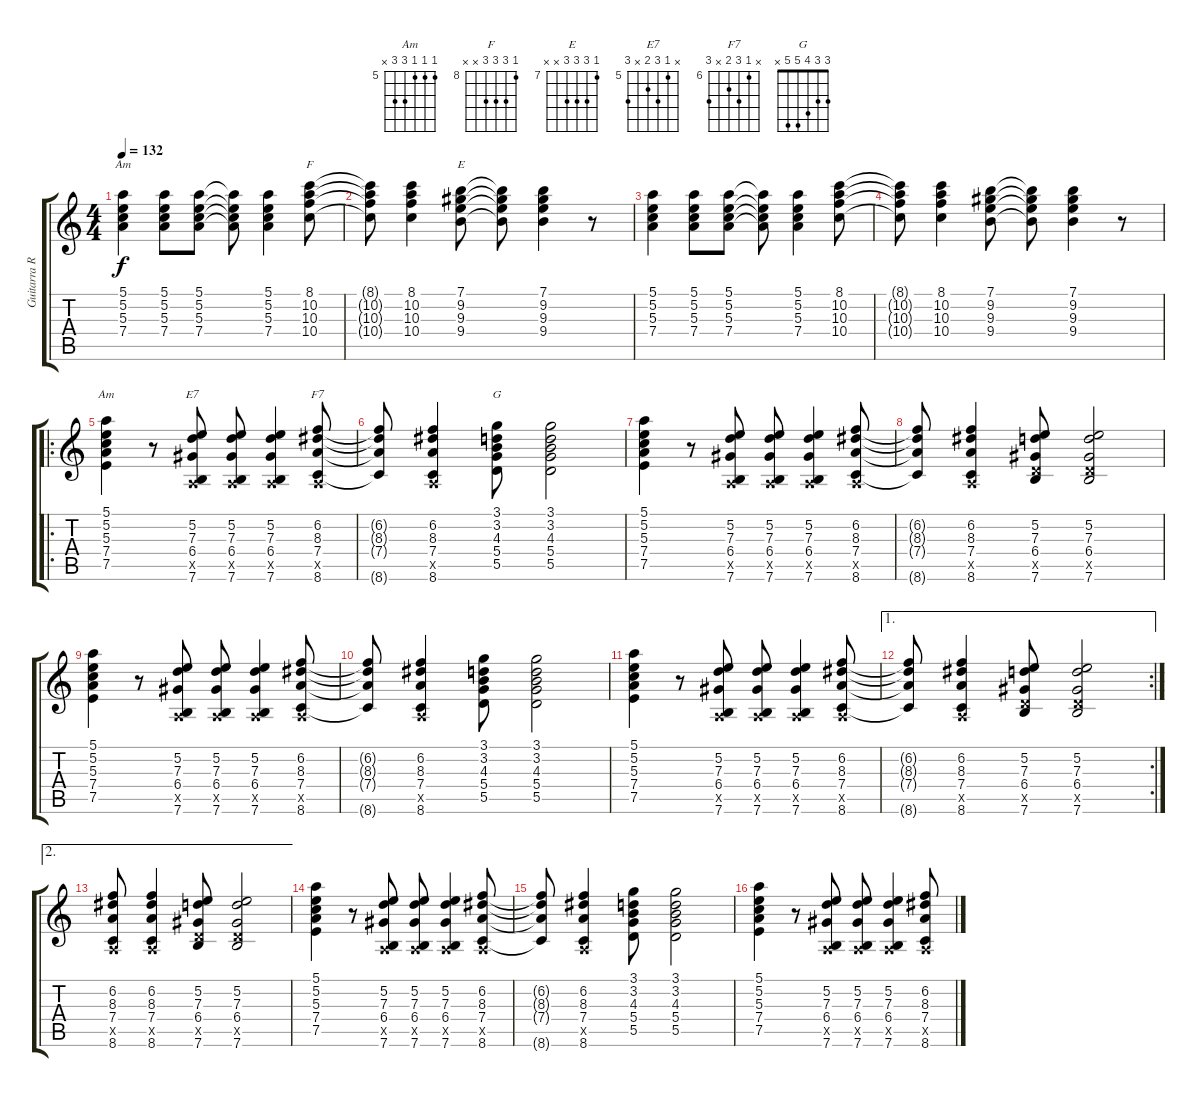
\track ("Guitarra Ritmica" "Guitarra R") {instrument electricguitarmuted}
\staff {score tabs}
\tuning (E4 B3 G3 D3 A2 E2) {hide}
\chord ("Am" 5 5 5 7 x x) {firstfret 5}
\chord ("F" 8 10 10 10 x x) {firstfret 8}
\chord ("E" 7 9 9 9 x x) {firstfret 7}
\chord ("Am" 5 5 5 7 7 x) {firstfret 5}
\chord ("E7" x 5 7 6 x 7) {firstfret 5}
\chord ("F7" x 6 8 7 x 8) {firstfret 6}
\chord ("G" 3 3 4 5 5 x)
\ts (4 4)
\tempo 132
\clef g2
\ks c
(5.1 5.2 5.3 7.4).4{ch "Am" dy f} (5.1 5.2 5.3 7.4).8 (5.1 5.2 5.3 7.4).8 (5.1{t} 5.2{t} 5.3{t} 7.4{t}).8 (5.1 5.2 5.3 7.4).4 (8.1 10.2 10.3 10.4).8{ch "F"} |
(8.1{t} 10.2{t} 10.3{t} 10.4{t}).8 (8.1 10.2 10.3 10.4).4 (7.1 9.2 9.3 9.4).8{ch "E"} (7.1{t} 9.2{t} 9.3{t} 9.4{t}).8 (7.1 9.2 9.3 9.4).4 r.8 |
(5.1 5.2 5.3 7.4).4 (5.1 5.2 5.3 7.4).8 (5.1 5.2 5.3 7.4).8 (5.1{t} 5.2{t} 5.3{t} 7.4{t}).8 (5.1 5.2 5.3 7.4).4 (8.1 10.2 10.3 10.4).8 |
(8.1{t} 10.2{t} 10.3{t} 10.4{t}).8 (8.1 10.2 10.3 10.4).4 (7.1 9.2 9.3 9.4).8 (7.1{t} 9.2{t} 9.3{t} 9.4{t}).8 (7.1 9.2 9.3 9.4).4 r.8 |
\ro
(5.1 5.2 5.3 7.4 7.5).4{ch "Am"} r.8 (5.2 7.3 6.4 0.5{x} 7.6).8{ch "E7"} (5.2 7.3 6.4 0.5{x} 7.6).8 (5.2 7.3 6.4 0.5{x} 7.6).4 (6.2 8.3 7.4 0.5{x} 8.6).8{ch "F7"} |
(6.2{t} 8.3{t} 7.4{t} 8.6{t}).8 (6.2 8.3 7.4 0.5{x} 8.6).4 (3.1 3.2 4.3 5.4 5.5).8{ch "G"} (3.1 3.2 4.3 5.4 5.5).2 |
(5.1 5.2 5.3 7.4 7.5).4 r.8 (5.2 7.3 6.4 0.5{x} 7.6).8 (5.2 7.3 6.4 0.5{x} 7.6).8 (5.2 7.3 6.4 0.5{x} 7.6).4 (6.2 8.3 7.4 0.5{x} 8.6).8 |
(6.2{t} 8.3{t} 7.4{t} 8.6{t}).8 (6.2 8.3 7.4 0.5{x} 8.6).4 (5.2 7.3 6.4 5.5{x} 7.6).8 (5.2 7.3 6.4 5.5{x} 7.6).2 |
(5.1 5.2 5.3 7.4 7.5).4 r.8 (5.2 7.3 6.4 0.5{x} 7.6).8 (5.2 7.3 6.4 0.5{x} 7.6).8 (5.2 7.3 6.4 0.5{x} 7.6).4 (6.2 8.3 7.4 0.5{x} 8.6).8 |
(6.2{t} 8.3{t} 7.4{t} 8.6{t}).8 (6.2 8.3 7.4 0.5{x} 8.6).4 (3.1 3.2 4.3 5.4 5.5).8 (3.1 3.2 4.3 5.4 5.5).2 |
(5.1 5.2 5.3 7.4 7.5).4 r.8 (5.2 7.3 6.4 0.5{x} 7.6).8 (5.2 7.3 6.4 0.5{x} 7.6).8 (5.2 7.3 6.4 0.5{x} 7.6).4 (6.2 8.3 7.4 0.5{x} 8.6).8 |
\ae 1
\rc 2
(6.2{t} 8.3{t} 7.4{t} 8.6{t}).8 (6.2 8.3 7.4 0.5{x} 8.6).4 (5.2 7.3 6.4 5.5{x} 7.6).8 (5.2 7.3 6.4 5.5{x} 7.6).2 |
\ae 2
(6.2 8.3 7.4 0.5{x} 8.6).8 (6.2 8.3 7.4 0.5{x} 8.6).4 (5.2 7.3 6.4 5.5{x} 7.6).8 (5.2 7.3 6.4 5.5{x} 7.6).2 |
(5.1 5.2 5.3 7.4 7.5).4 r.8 (5.2 7.3 6.4 0.5{x} 7.6).8 (5.2 7.3 6.4 0.5{x} 7.6).8 (5.2 7.3 6.4 0.5{x} 7.6).4 (6.2 8.3 7.4 0.5{x} 8.6).8 |
(6.2{t} 8.3{t} 7.4{t} 8.6{t}).8 (6.2 8.3 7.4 0.5{x} 8.6).4 (3.1 3.2 4.3 5.4 5.5).8 (3.1 3.2 4.3 5.4 5.5).2 |
(5.1 5.2 5.3 7.4 7.5).4 r.8 (5.2 7.3 6.4 0.5{x} 7.6).8 (5.2 7.3 6.4 0.5{x} 7.6).8 (5.2 7.3 6.4 0.5{x} 7.6).4 (6.2 8.3 7.4 0.5{x} 8.6).8
